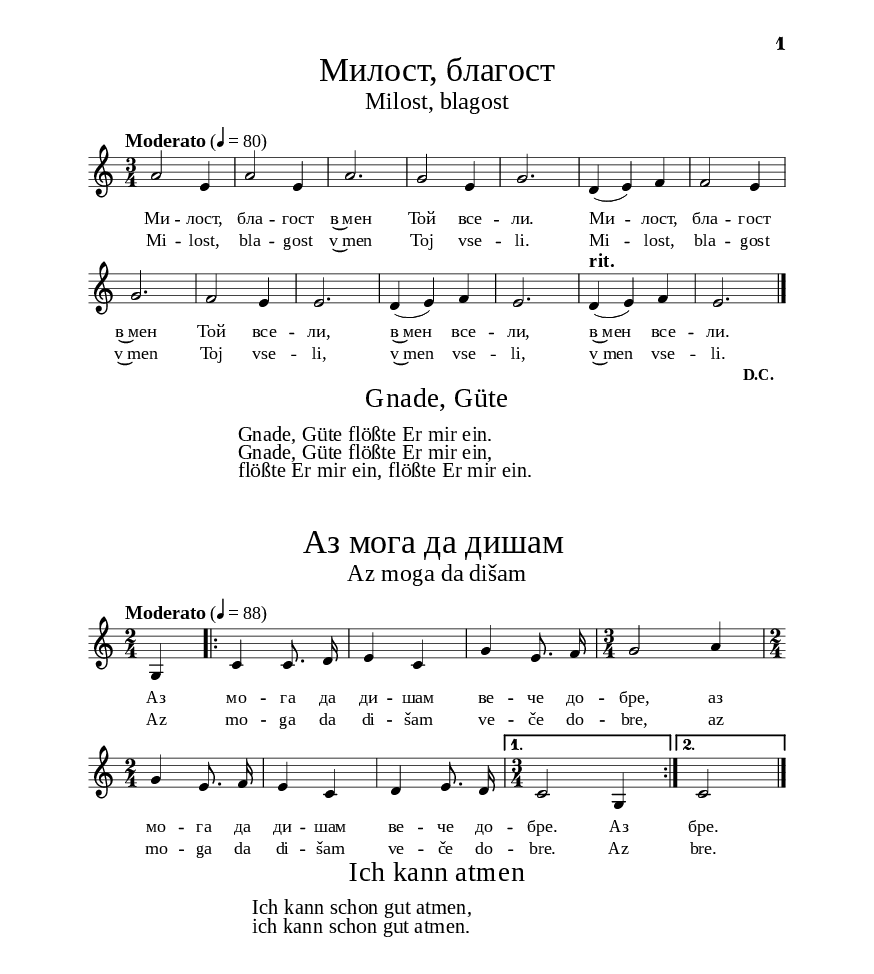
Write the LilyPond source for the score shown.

\version "2.24.3"

% include paper part and global functions
\include "include/globals.ily"

\bookpart {
  \label #'ref171_1
  \tocItem \markup "Милост, благост – Milost, blagost"


  \include "include/bookpart-paper.ily"
  \score {
    \include "include/score-layout.ily"

    \new Voice \absolute {
      \clef treble
      \key a \minor
      \time 3/4
      \tempoFunc "Moderato" 4 "80"
      \autoBeamOff

      a'2 e'4 | % 2
      a'2 e'4 | % 3
      a'2. | % 4
      \key c \major
      g'2 e'4 | % 5
      g'2. | % 6
      d'4 ( e'4 ) f'4 | % 7
      f'2 e'4 \break | % 8
      g'2. | % 9
      f'2 e'4 |
      e'2. | % 11
      d'4 ( e'4 ) f'4 | % 12
      e'2. | % 13
      \tempo "rit."  d'4  ( e'4 ) f'4 | % 14
      e'2.\bar "|."

    }

    \addlyrics {
      Ми -- лост, бла -- гост в~мен Той все -- ли.  Ми -- лост, бла -- гост   в~мен Той все -- ли, в~мен все -- ли, в~мен все -- ли.}
     
     
      \addlyrics {
      Mi -- lost, bla -- gost v~men Toj vse -- li.  Mi -- lost, bla -- gost   v~men Toj vse -- li, v~men vse -- li, v~men vse -- li.}
     


        \header {
          title = \titleFunc "Милост, благост" "Milost, blagost"
        }

        \midi{}

      } % score

      \markup \dc-one "D.C."

      % include foreign translation(s) of the song
      \version "2.24.3"

\markup \fill-line { \fontsize #deTitleFontSize "Gnade, Güte" }
\markup \null
\markup \null
\markup \fontsize #deCoupletFontSize {
  \hspace #19
  \override #`(baseline-skip . ,deCoupletBaselineSkip)

  \column {

\line { " "Gnade, Güte flößte Er mir ein. }

\line { " "Gnade, Güte flößte Er mir ein, }
\line { " "flößte Er mir ein, flößte Er mir ein.}
  }
}


       \markup \empty-three

         \label #'ref171_2
        \tocItem \markup "Аз мога да дишам – Az moga da dišam"

      \include "include/bookpart-paper.ily"
      \score {
        \include "include/score-layout.ily"

        \new Voice \absolute {
          \clef treble
          \key c \major
          \time 2/4
          \tempoFunc "Moderato" 4 "88"
          \autoBeamOff
          \partial 4
          g4 \repeat volta 2 {
            |
            c'4 c'8. d'16 | % 3
            e'4 c'4 | % 4
            g'4 e'8. f'16 | % 5
            \time 3/4  g'2 a'4 |  \break
            \time 2/4  g'4 e'8. f'16 | % 7
            e'4 c'4 | % 8
            d'4 e'8. d'16 | % 9
            \time 3/4
          }
          \alternative {
            {
              c'2 g4 |

            }
            {c'2 \bar "|."  }
          }
        }

        \addlyrics {
          Аз мо -- га
          да ди -- шам ве -- че до -- бре, аз мо -- га
          да ди -- шам ве -- че до -- бре. Аз  бре.}
         \addlyrics {
          Az mo -- ga
          da di -- šam ve -- če do -- bre, az mo -- ga
          da di -- šam ve -- če do -- bre. Az bre.}

            \header {
              title = \titleFunc "Аз мога да дишам " "Az moga da dišam"
            }

            \midi{}

          } % score




          % include foreign translation(s) of the song
          \version "2.24.3"

\markup \fill-line { \fontsize #deTitleFontSize "Ich kann atmen" }
\markup \null
\markup \null
\markup \fontsize #deCoupletFontSize {
  \hspace #21
  \override #`(baseline-skip . ,deCoupletBaselineSkip)

  \column {

\line { " "Ich kann schon gut atmen, }

\line { " "ich kann schon gut atmen.}

  }
}


        } % bookpart

